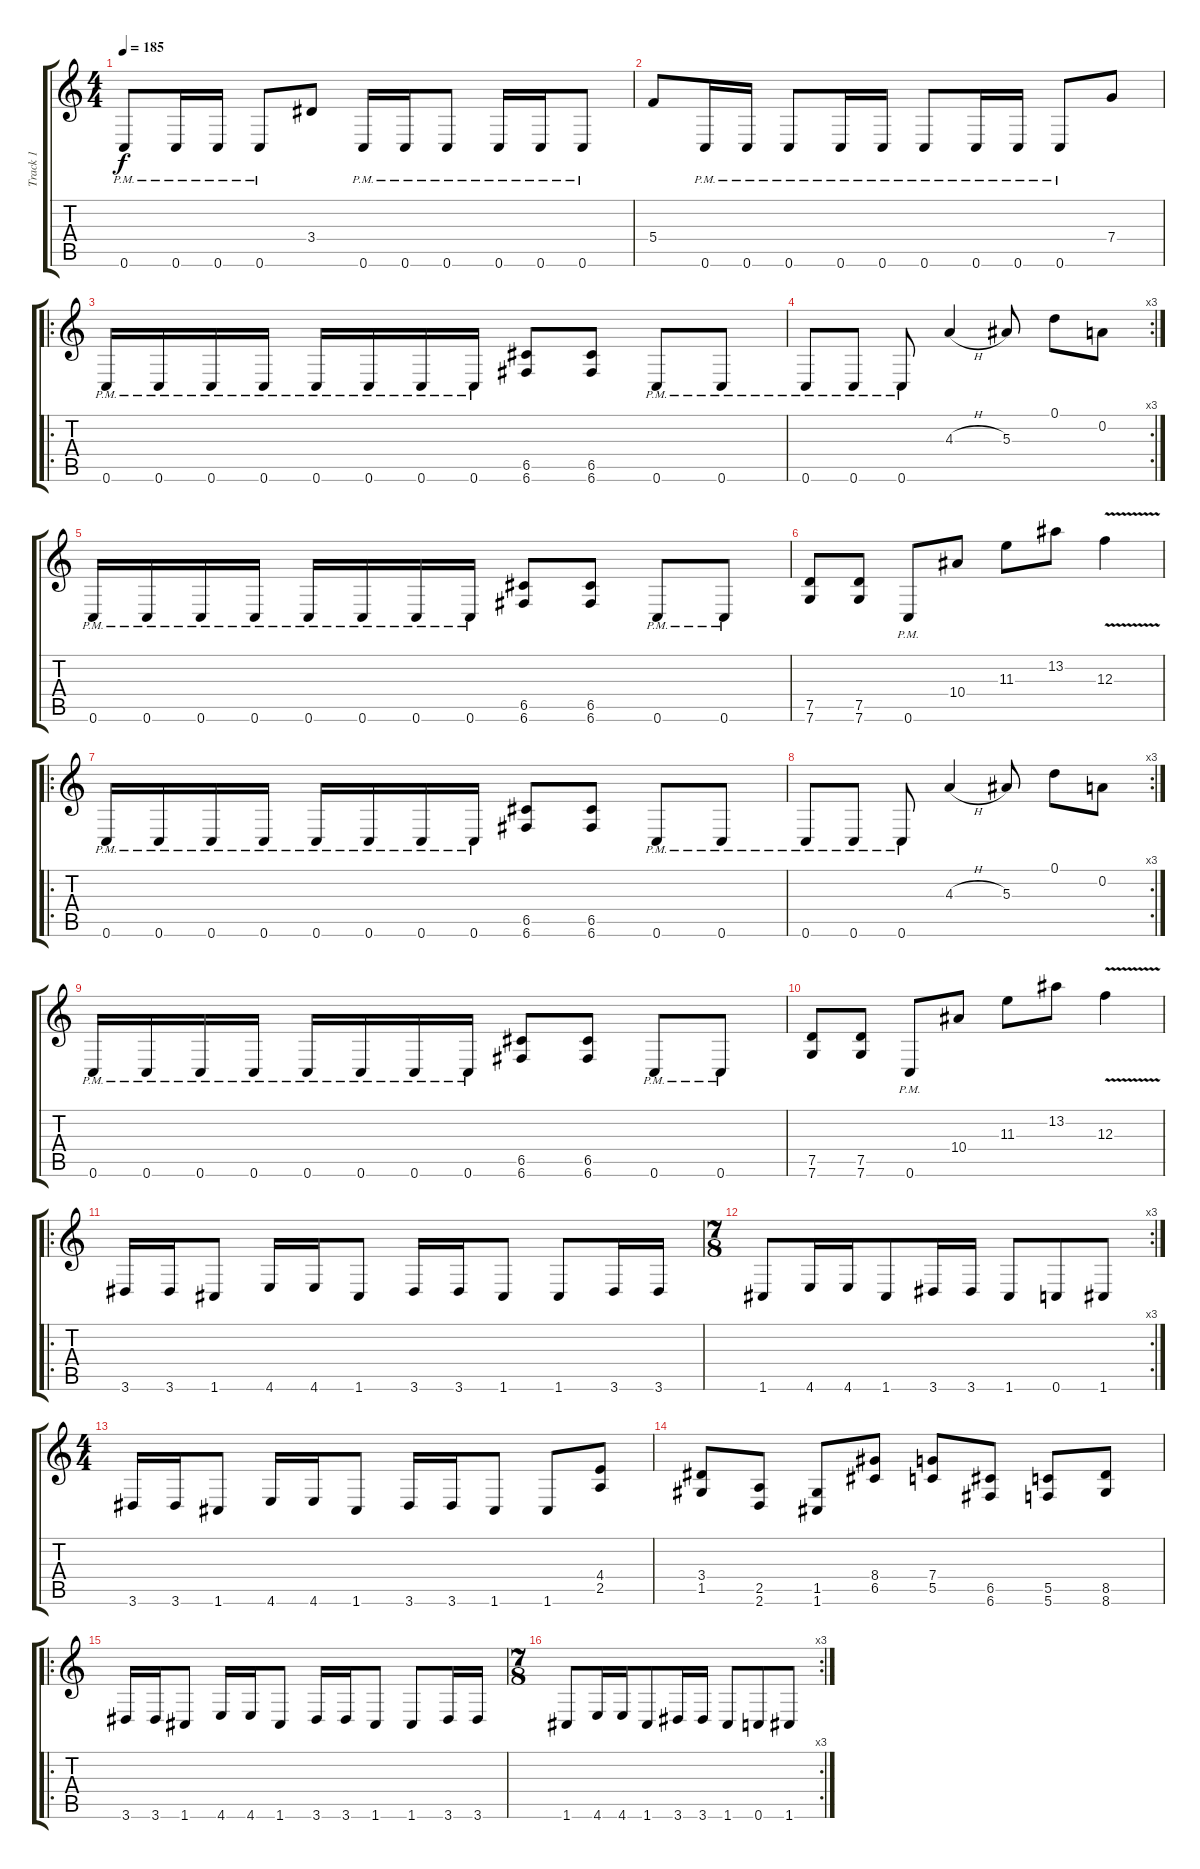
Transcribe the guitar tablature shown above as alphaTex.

\track ("Track 1" "Track 1") {instrument distortionguitar}
\staff {score tabs}
\tuning (D4 A3 F3 C3 G2 C2) {hide}
\ts (4 4)
\tempo 185
\clef g2
\ks c
0.6{pm}.8{dy f} 0.6{pm}.16 0.6{pm}.16 0.6{pm}.8 3.4.8 0.6{pm}.16 0.6{pm}.16 0.6{pm}.8 0.6{pm}.16 0.6{pm}.16 0.6{pm}.8 |
5.4.8 0.6{pm}.16 0.6{pm}.16 0.6{pm}.8 0.6{pm}.16 0.6{pm}.16 0.6{pm}.8 0.6{pm}.16 0.6{pm}.16 0.6{pm}.8 7.4.8 |
\ro
0.6{pm}.16 0.6{pm}.16 0.6{pm}.16 0.6{pm}.16 0.6{pm}.16 0.6{pm}.16 0.6{pm}.16 0.6{pm}.16 (6.5 6.6).8 (6.5 6.6).8 0.6{pm}.8 0.6{pm}.8 |
\rc 3
0.6{pm}.8 0.6{pm}.8 0.6{pm}.8 4.3{h}.4 5.3.8 0.1.8 0.2.8 |
0.6{pm}.16 0.6{pm}.16 0.6{pm}.16 0.6{pm}.16 0.6{pm}.16 0.6{pm}.16 0.6{pm}.16 0.6{pm}.16 (6.5 6.6).8 (6.5 6.6).8 0.6{pm}.8 0.6{pm}.8 |
(7.5 7.6).8 (7.5 7.6).8 0.6{pm}.8 10.4.8 11.3.8 13.2.8 12.3{v}.4 |
\ro
0.6{pm}.16 0.6{pm}.16 0.6{pm}.16 0.6{pm}.16 0.6{pm}.16 0.6{pm}.16 0.6{pm}.16 0.6{pm}.16 (6.5 6.6).8 (6.5 6.6).8 0.6{pm}.8 0.6{pm}.8 |
\rc 3
0.6{pm}.8 0.6{pm}.8 0.6{pm}.8 4.3{h}.4 5.3.8 0.1.8 0.2.8 |
0.6{pm}.16 0.6{pm}.16 0.6{pm}.16 0.6{pm}.16 0.6{pm}.16 0.6{pm}.16 0.6{pm}.16 0.6{pm}.16 (6.5 6.6).8 (6.5 6.6).8 0.6{pm}.8 0.6{pm}.8 |
(7.5 7.6).8 (7.5 7.6).8 0.6{pm}.8 10.4.8 11.3.8 13.2.8 12.3{v}.4 |
\ro
3.6.16 3.6.16 1.6.8 4.6.16 4.6.16 1.6.8 3.6.16 3.6.16 1.6.8 1.6.8 3.6.16 3.6.16 |
\rc 3
\ts (7 8)
1.6.8 4.6.16 4.6.16 1.6.8 3.6.16 3.6.16 1.6.8 0.6.8 1.6.8 |
\ts (4 4)
3.6.16 3.6.16 1.6.8 4.6.16 4.6.16 1.6.8 3.6.16 3.6.16 1.6.8 1.6.8 (4.4 2.5).8 |
(3.4 1.5).8 (2.5 2.6).8 (1.5 1.6).8 (8.4 6.5).8 (7.4 5.5).8 (6.5 6.6).8 (5.5 5.6).8 (8.5 8.6).8 |
\ro
3.6.16 3.6.16 1.6.8 4.6.16 4.6.16 1.6.8 3.6.16 3.6.16 1.6.8 1.6.8 3.6.16 3.6.16 |
\rc 3
\ts (7 8)
1.6.8 4.6.16 4.6.16 1.6.8 3.6.16 3.6.16 1.6.8 0.6.8 1.6.8
